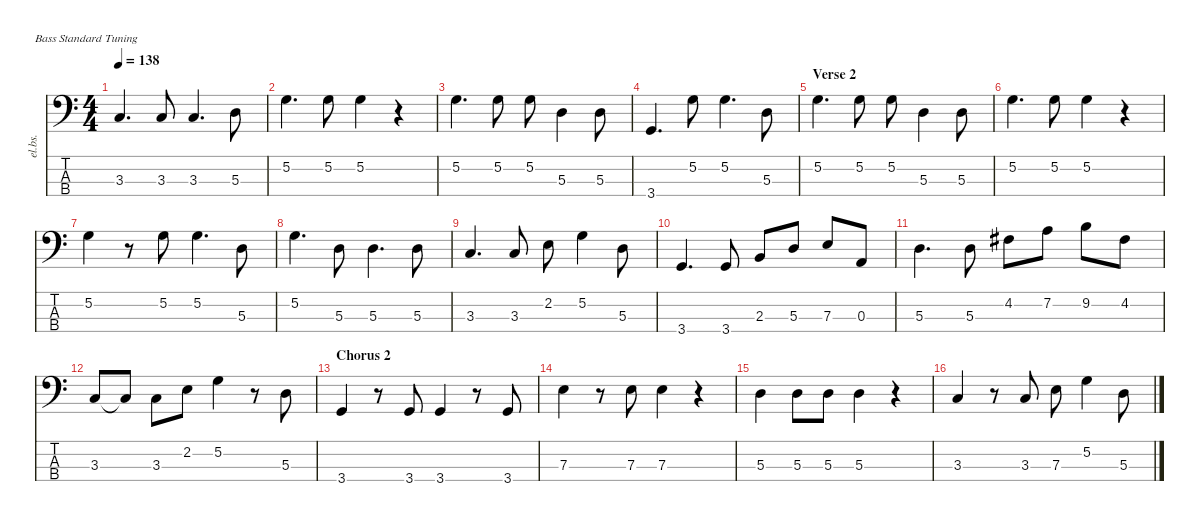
\defaultSystemsLayout 4
\hideDynamics
\bracketExtendMode nobrackets
\otherSystemsTrackNameOrientation horizontal
\track ("Bass (Timothy B. Schmidt)" "el.bs.") {instrument electricbassfinger}
\staff {score tabs}
\tuning (G2 D2 A1 E1)
\ts (4 4)
\tempo 138
\clef f4
\ks c
3.3.4{d dy f} 3.3.8 3.3.4{d} 5.3.8 |
5.2.4{d} 5.2.8 5.2.4 r.4 |
5.2.4{d} 5.2.8 5.2.8 5.3.4 5.3.8 |
3.4.4{d} 5.2.8 5.2.4{d} 5.3.8 |
\section ("" "Verse 2")
5.2.4{d} 5.2.8 5.2.8 5.3.4 5.3.8 |
5.2.4{d} 5.2.8 5.2.4 r.4 |
5.2.4 r.8 5.2.8 5.2.4{d} 5.3.8 |
5.2.4{d} 5.3.8 5.3.4{d} 5.3.8 |
3.3.4{d} 3.3.8 2.2.8 5.2.4 5.3.8 |
3.4.4{d} 3.4.8 2.3.8 5.3.8 7.3.8 0.3.8 |
5.3.4{d} 5.3.8 4.2{acc #}.8 7.2.8 9.2.8 4.2{acc #}.8 |
3.3.8 3.3{t}.8 3.3.8 2.2.8 5.2.4 r.8 5.3.8 |
\section ("" "Chorus 2")
3.4.4 r.8 3.4.8 3.4.4 r.8 3.4.8 |
7.3.4 r.8 7.3.8 7.3.4 r.4 |
5.3.4 5.3.8 5.3.8 5.3.4 r.4 |
3.3.4 r.8 3.3.8 7.3.8 5.2.4 5.3.8
